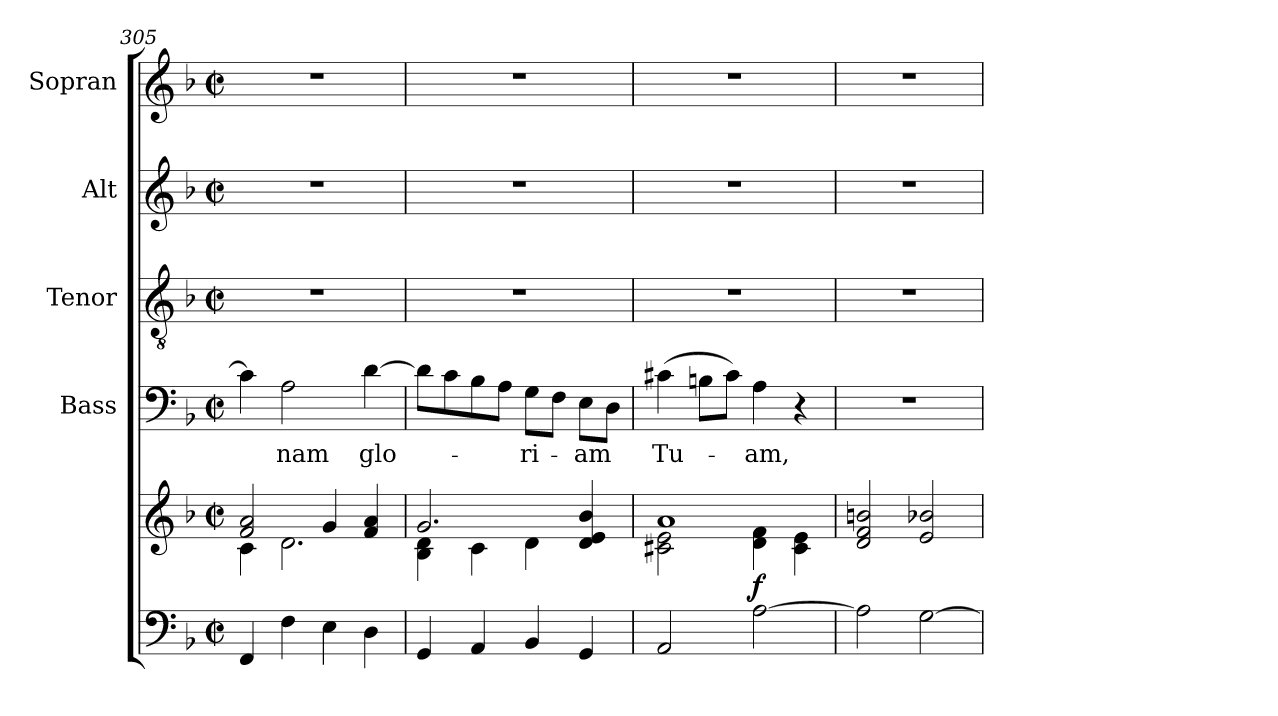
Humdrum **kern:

**kern	**kern	**dynam	**kern	**text	**kern	**kern	**kern
*part5	*part5	*part5	*part4	*part4	*part3	*part2	*part1
*staff6	*staff5	*staff5/6	*staff4	*staff4	*staff3	*staff2	*staff1
*	*	*	*I"Bass	*	*I"Tenor	*I"Alt	*I"Sopran
*	*	*	*I'B.	*	*I'T.	*I'A.	*I'S.
*clefF4	*clefG2	*	*clefF4	*	*clefGv2	*clefG2	*clefG2
*k[b-]	*k[b-]	*	*k[b-]	*	*k[b-]	*k[b-]	*k[b-]
*F:	*F:	*	*F:	*	*F:	*F:	*F:
*M2/2	*M2/2	*	*M2/2	*	*M2/2	*M2/2	*M2/2
*met(c|)	*met(c|)	*	*met(c|)	*	*met(c|)	*met(c|)	*met(c|)
=305	=305	=305	=305	=305	=305	=305	=305
*	*^	*	*	*	*	*	*
4FF/	2f/ 2a/	4c\	.	4c\]	.	1r	1r	1r
!	!	!	!	!	!LO:LY:b	!	!	!
4F\	.	2.d\	.	2A\	-nam	.	.	.
4E\	4g/	.	.	.	.	.	.	.
!	!	!	!	!	!LO:LY:b	!	!	!
4D\	4f/ 4a/	.	.	[4d\	glo-	.	.	.
!!LO:LB:g=z
=306	=306	=306	=306	=306	=306	=306	=306	=306
4GG/	2.g/	4B-\ 4d\	.	8d\L]	.	1r	1r	1r
.	.	.	.	8c\	.	.	.	.
4AA/	.	4c\	.	8B-\	.	.	.	.
.	.	.	.	8A\J	.	.	.	.
!	!	!	!	!	!LO:LY:b	!	!	!
4BB-/	.	4d\	.	8G\L	-ri-	.	.	.
.	.	.	.	8F\J	.	.	.	.
!	!	!	!	!	!LO:LY:b	!	!	!
4GG/	4d/ 4e/ 4b-/	4ryy	.	8E\L	-am	.	.	.
.	.	.	.	8D\J	.	.	.	.
=307	=307	=307	=307	=307	=307	=307	=307	=307
!	!	!	!	!	!LO:LY:b	!	!	!
2AA/	1a	2c#X\ 2e\	.	(>4c#X\	Tu-	1r	1r	1r
.	.	.	.	8Bn\L	.	.	.	.
.	.	.	.	8c#\J)	.	.	.	.
!	!	!	!LO:DY:a=2	!	!LO:LY:b	!	!	!
[2A\	.	4d\ 4f\	f	4A\	-am,	.	.	.
.	.	4c#\ 4e\	.	4r	.	.	.	.
*	*v	*v	*	*	*	*	*	*
=308	=308	=308	=308	=308	=308	=308	=308
2A\]	2d/ 2f/ 2bn/	.	1r	.	1r	1r	1r
[2G\	2e/ 2b-X/	.	.	.	.	.	.
=	=	=	=	=	=	=	=
*-	*-	*-	*-	*-	*-	*-	*-
